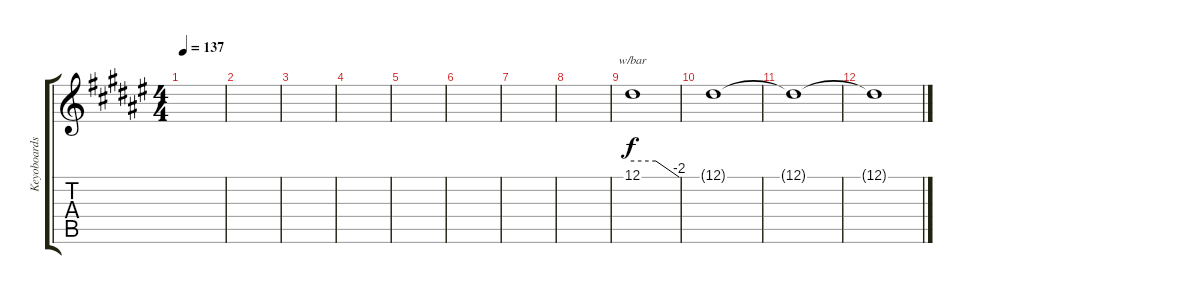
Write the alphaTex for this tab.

\track ("Keyoboards" "Keyoboards") {instrument stringensemble1}
\staff {score tabs}
\tuning (Eb4 Bb3 Gb3 Db3 Ab2 Db2) {hide}
\ts (4 4)
\tempo 137
\clef g2
\ks d#minor
|
|
|
|
|
|
|
|
12.1.1{tbe (custom default 0 0 30 0 60 -8)} |
12.1{t}.1 |
12.1{t}.1 |
12.1{t}.1
